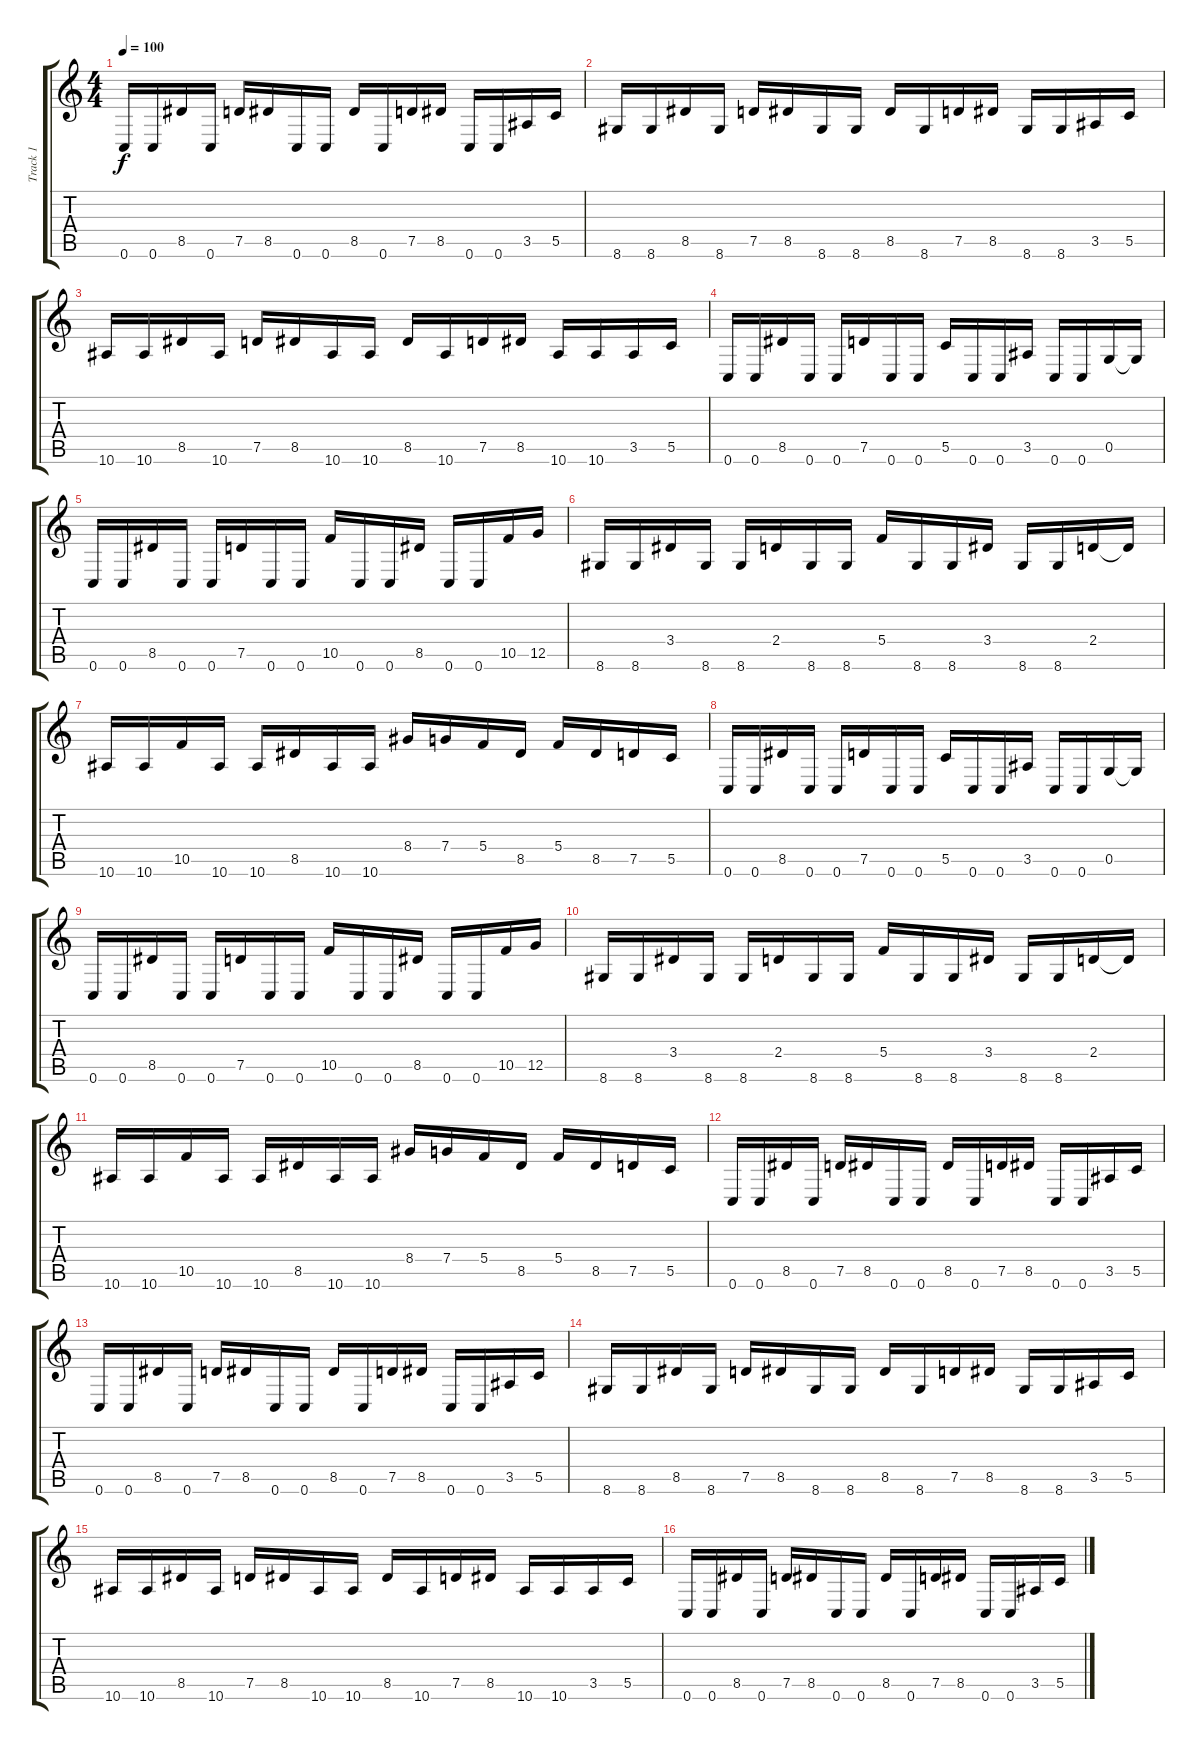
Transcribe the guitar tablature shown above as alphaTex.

\track ("Track 1" "Track 1") {instrument distortionguitar}
\staff {score tabs}
\tuning (D4 A3 F3 C3 G2 C2) {hide}
\ts (4 4)
\tempo 100
\clef g2
\ks c
0.6.16{dy f} 0.6.16 8.5.16 0.6.16 7.5.16 8.5.16 0.6.16 0.6.16 8.5.16 0.6.16 7.5.16 8.5.16 0.6.16 0.6.16 3.5.16 5.5.16 |
8.6.16 8.6.16 8.5.16 8.6.16 7.5.16 8.5.16 8.6.16 8.6.16 8.5.16 8.6.16 7.5.16 8.5.16 8.6.16 8.6.16 3.5.16 5.5.16 |
10.6.16 10.6.16 8.5.16 10.6.16 7.5.16 8.5.16 10.6.16 10.6.16 8.5.16 10.6.16 7.5.16 8.5.16 10.6.16 10.6.16 3.5.16 5.5.16 |
0.6.16 0.6.16 8.5.16 0.6.16 0.6.16 7.5.16 0.6.16 0.6.16 5.5.16 0.6.16 0.6.16 3.5.16 0.6.16 0.6.16 0.5.16 0.5{t}.16 |
0.6.16 0.6.16 8.5.16 0.6.16 0.6.16 7.5.16 0.6.16 0.6.16 10.5.16 0.6.16 0.6.16 8.5.16 0.6.16 0.6.16 10.5.16 12.5.16 |
8.6.16 8.6.16 3.4.16 8.6.16 8.6.16 2.4.16 8.6.16 8.6.16 5.4.16 8.6.16 8.6.16 3.4.16 8.6.16 8.6.16 2.4.16 2.4{t}.16 |
10.6.16 10.6.16 10.5.16 10.6.16 10.6.16 8.5.16 10.6.16 10.6.16 8.4.16 7.4.16 5.4.16 8.5.16 5.4.16 8.5.16 7.5.16 5.5.16 |
0.6.16 0.6.16 8.5.16 0.6.16 0.6.16 7.5.16 0.6.16 0.6.16 5.5.16 0.6.16 0.6.16 3.5.16 0.6.16 0.6.16 0.5.16 0.5{t}.16 |
0.6.16 0.6.16 8.5.16 0.6.16 0.6.16 7.5.16 0.6.16 0.6.16 10.5.16 0.6.16 0.6.16 8.5.16 0.6.16 0.6.16 10.5.16 12.5.16 |
8.6.16 8.6.16 3.4.16 8.6.16 8.6.16 2.4.16 8.6.16 8.6.16 5.4.16 8.6.16 8.6.16 3.4.16 8.6.16 8.6.16 2.4.16 2.4{t}.16 |
10.6.16 10.6.16 10.5.16 10.6.16 10.6.16 8.5.16 10.6.16 10.6.16 8.4.16 7.4.16 5.4.16 8.5.16 5.4.16 8.5.16 7.5.16 5.5.16 |
0.6.16 0.6.16 8.5.16 0.6.16 7.5.16 8.5.16 0.6.16 0.6.16 8.5.16 0.6.16 7.5.16 8.5.16 0.6.16 0.6.16 3.5.16 5.5.16 |
0.6.16 0.6.16 8.5.16 0.6.16 7.5.16 8.5.16 0.6.16 0.6.16 8.5.16 0.6.16 7.5.16 8.5.16 0.6.16 0.6.16 3.5.16 5.5.16 |
8.6.16 8.6.16 8.5.16 8.6.16 7.5.16 8.5.16 8.6.16 8.6.16 8.5.16 8.6.16 7.5.16 8.5.16 8.6.16 8.6.16 3.5.16 5.5.16 |
10.6.16 10.6.16 8.5.16 10.6.16 7.5.16 8.5.16 10.6.16 10.6.16 8.5.16 10.6.16 7.5.16 8.5.16 10.6.16 10.6.16 3.5.16 5.5.16 |
0.6.16 0.6.16 8.5.16 0.6.16 7.5.16 8.5.16 0.6.16 0.6.16 8.5.16 0.6.16 7.5.16 8.5.16 0.6.16 0.6.16 3.5.16 5.5.16
